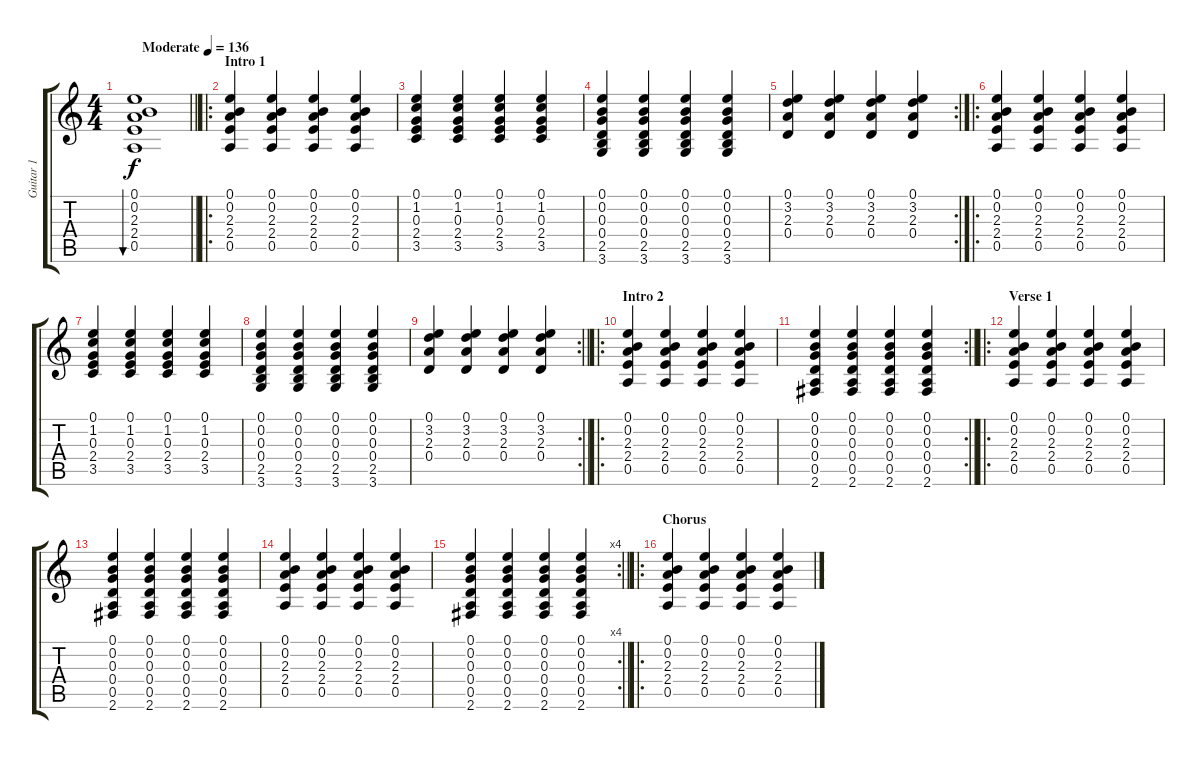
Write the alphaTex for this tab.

\track ("Guitar 1" "Guitar 1") {instrument electricguitarjazz}
\staff {score tabs}
\tuning (E4 B3 G3 D3 A2 E2) {hide}
\ts (4 4)
\tempo (136 "Moderate")
\clef g2
\barLineRight lightlight
\ks c
(0.1 0.2 2.3 2.4 0.5).1{bu 240 dy f instrument electricguitarjazz} |
\ro
\section ("" "Intro 1")
(0.1 0.2 2.3 2.4 0.5).4 (0.1 0.2 2.3 2.4 0.5).4 (0.1 0.2 2.3 2.4 0.5).4 (0.1 0.2 2.3 2.4 0.5).4 |
(0.1 1.2 0.3 2.4 3.5).4 (0.1 1.2 0.3 2.4 3.5).4 (0.1 1.2 0.3 2.4 3.5).4 (0.1 1.2 0.3 2.4 3.5).4 |
(0.1 0.2 0.3 0.4 2.5 3.6).4 (0.1 0.2 0.3 0.4 2.5 3.6).4 (0.1 0.2 0.3 0.4 2.5 3.6).4 (0.1 0.2 0.3 0.4 2.5 3.6).4 |
\rc 2
(0.1 3.2 2.3 0.4).4 (0.1 3.2 2.3 0.4).4 (0.1 3.2 2.3 0.4).4 (0.1 3.2 2.3 0.4).4 |
\ro
(0.1 0.2 2.3 2.4 0.5).4 (0.1 0.2 2.3 2.4 0.5).4 (0.1 0.2 2.3 2.4 0.5).4 (0.1 0.2 2.3 2.4 0.5).4 |
(0.1 1.2 0.3 2.4 3.5).4 (0.1 1.2 0.3 2.4 3.5).4 (0.1 1.2 0.3 2.4 3.5).4 (0.1 1.2 0.3 2.4 3.5).4 |
(0.1 0.2 0.3 0.4 2.5 3.6).4 (0.1 0.2 0.3 0.4 2.5 3.6).4 (0.1 0.2 0.3 0.4 2.5 3.6).4 (0.1 0.2 0.3 0.4 2.5 3.6).4 |
\rc 2
\barLineRight lightlight
(0.1 3.2 2.3 0.4).4 (0.1 3.2 2.3 0.4).4 (0.1 3.2 2.3 0.4).4 (0.1 3.2 2.3 0.4).4 |
\ro
\section ("" "Intro 2")
(0.1 0.2 2.3 2.4 0.5).4 (0.1 0.2 2.3 2.4 0.5).4 (0.1 0.2 2.3 2.4 0.5).4 (0.1 0.2 2.3 2.4 0.5).4 |
\rc 2
\barLineRight lightlight
(0.1 0.2 0.3 0.4 0.5 2.6).4 (0.1 0.2 0.3 0.4 0.5 2.6).4 (0.1 0.2 0.3 0.4 0.5 2.6).4 (0.1 0.2 0.3 0.4 0.5 2.6).4 |
\ro
\section ("" "Verse 1")
(0.1 0.2 2.3 2.4 0.5).4 (0.1 0.2 2.3 2.4 0.5).4 (0.1 0.2 2.3 2.4 0.5).4 (0.1 0.2 2.3 2.4 0.5).4 |
(0.1 0.2 0.3 0.4 0.5 2.6).4 (0.1 0.2 0.3 0.4 0.5 2.6).4 (0.1 0.2 0.3 0.4 0.5 2.6).4 (0.1 0.2 0.3 0.4 0.5 2.6).4 |
(0.1 0.2 2.3 2.4 0.5).4 (0.1 0.2 2.3 2.4 0.5).4 (0.1 0.2 2.3 2.4 0.5).4 (0.1 0.2 2.3 2.4 0.5).4 |
\rc 4
\barLineRight lightlight
(0.1 0.2 0.3 0.4 0.5 2.6).4 (0.1 0.2 0.3 0.4 0.5 2.6).4 (0.1 0.2 0.3 0.4 0.5 2.6).4 (0.1 0.2 0.3 0.4 0.5 2.6).4 |
\ro
\section ("" "Chorus")
(0.1 0.2 2.3 2.4 0.5).4 (0.1 0.2 2.3 2.4 0.5).4 (0.1 0.2 2.3 2.4 0.5).4 (0.1 0.2 2.3 2.4 0.5).4
